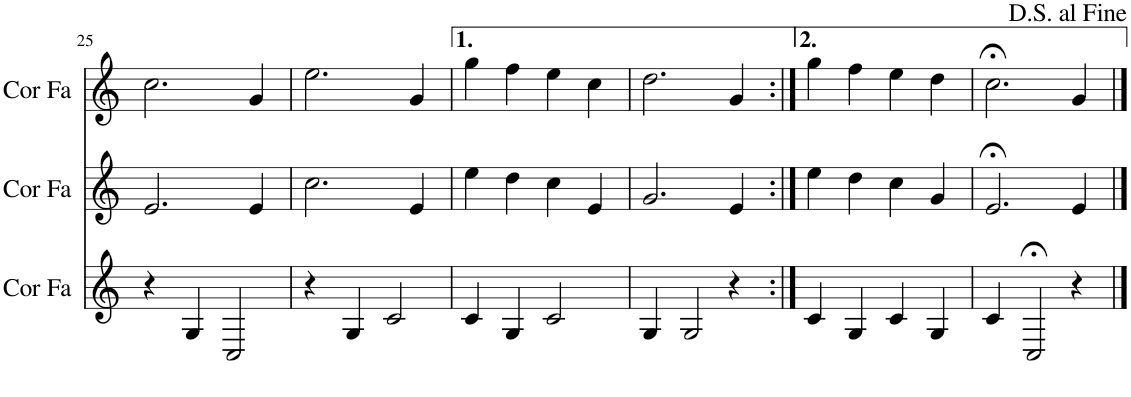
**kern	**kern	**kern
*part3	*part2	*part1
*staff3	*staff2	*staff1
*I"Cor en Fa	*I"Cor en Fa	*I"Cor en Fa
*I'Cor Fa	*I'Cor Fa	*I'Cor Fa
!!LO:PB:g=z
*clefG2	*clefG2	*clefG2
*Trd4c7	*Trd4c7	*Trd4c7
*k[]	*k[]	*k[]
*M4/4	*M4/4	*M4/4
=25	=25	=25
4r	2.e/	2.cc\
4G/	.	.
2C/	.	.
.	4e/	4g/
=26	=26	=26
4r	2.cc\	2.ee\
4G/	.	.
2c/	.	.
.	4e/	4g/
=27	=27	=27
4c/	4ee\	4gg\
4G/	4dd\	4ff\
2c/	4cc\	4ee\
.	4e/	4cc\
=28	=28	=28
4G/	2.g/	2.dd\
2G/	.	.
4r	4e/	4g/
=29:|!	=29:|!	=29:|!
4c/	4ee\	4gg\
4G/	4dd\	4ff\
4c/	4cc\	4ee\
4G/	4g/	4dd\
=30	=30	=30
4c/	2.e;</	2.cc;<\
2C;</	.	.
4r	4e/	4g/
==	==	==
*-	*-	*-
